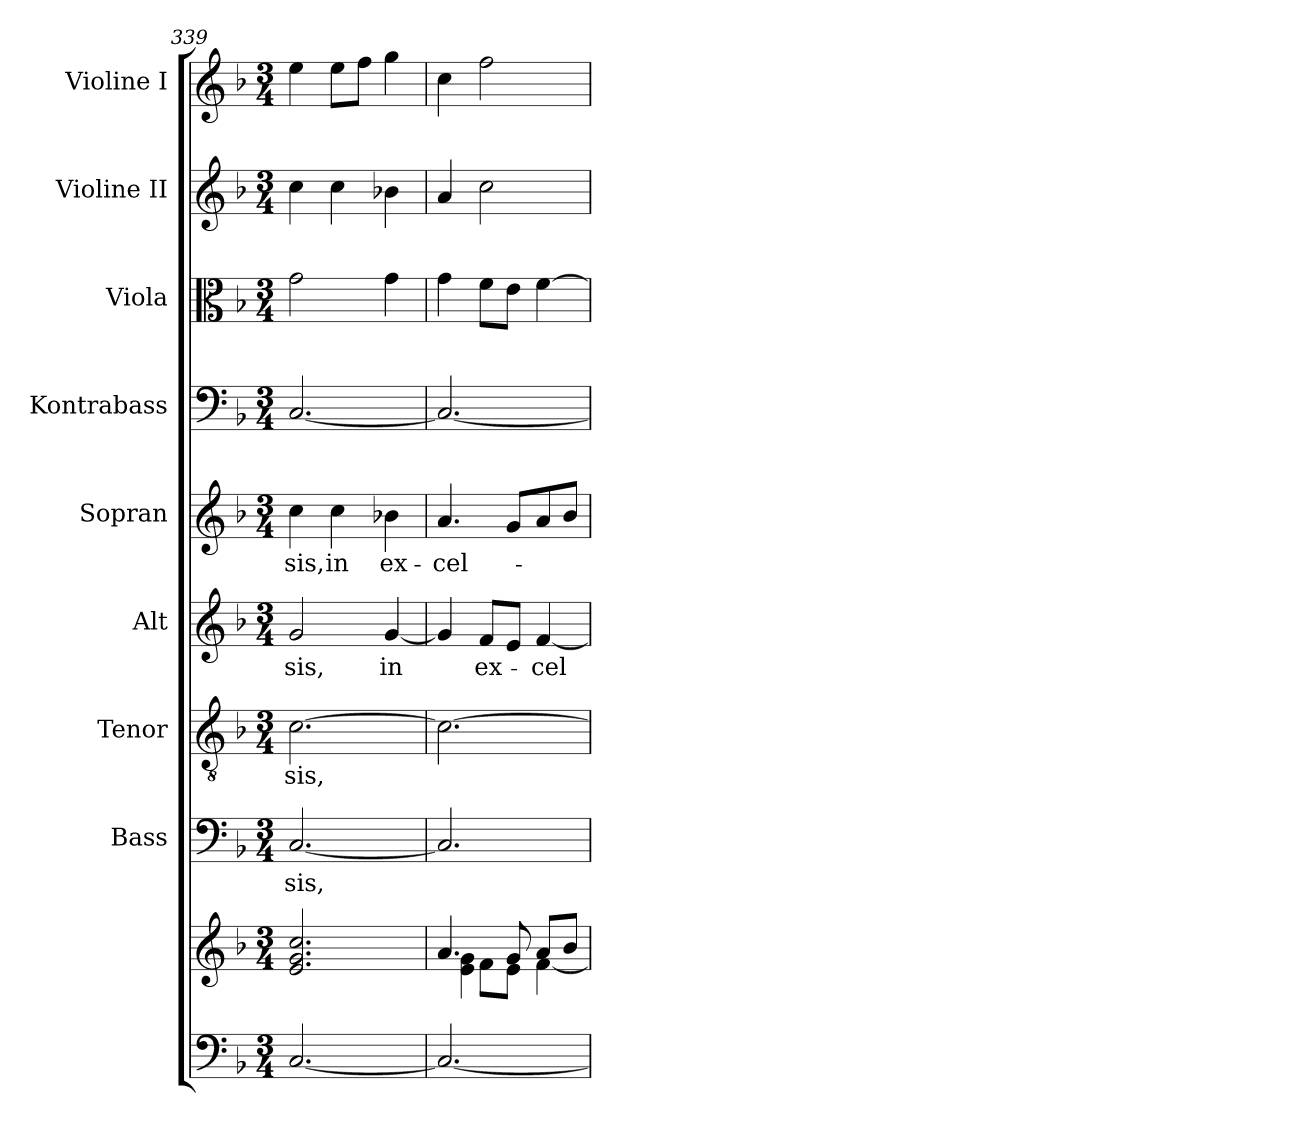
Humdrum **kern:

**kern	**kern	**kern	**text	**kern	**text	**kern	**text	**kern	**text	**kern	**kern	**kern	**kern
*part9	*part9	*part8	*part8	*part7	*part7	*part6	*part6	*part5	*part5	*part4	*part3	*part2	*part1
*staff10	*staff9	*staff8	*staff8	*staff7	*staff7	*staff6	*staff6	*staff5	*staff5	*staff4	*staff3	*staff2	*staff1
*	*	*I"Bass	*	*I"Tenor	*	*I"Alt	*	*I"Sopran	*	*I"Kontrabass	*I"Viola	*I"Violine II	*I"Violine I
*	*	*I'B.	*	*I'T.	*	*I'A.	*	*I'S.	*	*I'Kb.	*I'Vla.	*I'Vl. II	*I'Vl. I
*clefF4	*clefG2	*clefF4	*	*clefGv2	*	*clefG2	*	*clefG2	*	*clefF4	*clefC3	*clefG2	*clefG2
*	*	*	*	*	*	*	*	*	*	*ITrd7c12	*	*	*
*k[b-]	*k[b-]	*k[b-]	*	*k[b-]	*	*k[b-]	*	*k[b-]	*	*k[b-]	*k[b-]	*k[b-]	*k[b-]
*F:	*F:	*F:	*	*F:	*	*F:	*	*F:	*	*F:	*F:	*F:	*F:
*M3/4	*M3/4	*M3/4	*	*M3/4	*	*M3/4	*	*M3/4	*	*M3/4	*M3/4	*M3/4	*M3/4
=339	=339	=339	=339	=339	=339	=339	=339	=339	=339	=339	=339	=339	=339
!	!	!	!LO:LY:b	!	!LO:LY:b	!	!LO:LY:b	!	!LO:LY:b	!	!	!	!
[2.C/	2.e/ 2.g/ 2.cc/	[2.C/	-sis,	[2.c\	-sis,	2g/	-sis,	4cc\	-sis,	[2.CC/	2g\	4cc\	4ee\
!	!	!	!	!	!	!	!	!	!LO:LY:b	!	!	!	!
.	.	.	.	.	.	.	.	4cc\	in	.	.	4cc\	8ee\L
.	.	.	.	.	.	.	.	.	.	.	.	.	8ff\J
!	!	!	!	!	!	!	!LO:LY:b	!	!LO:LY:b	!	!	!	!
.	.	.	.	.	.	[4g/	in	4b-X\	ex-	.	4g\	4b-X\	4gg\
=340	=340	=340	=340	=340	=340	=340	=340	=340	=340	=340	=340	=340	=340
*	*^	*	*	*	*	*	*	*	*	*	*	*	*
!	!	!	!	!	!	!	!	!	!	!LO:LY:b	!	!	!	!
2.C/_	4.a/	4e\ 4g\	2.C/]	.	2.c\_	.	4g/]	.	4.a/	-cel-	2.CC/_	4g\	4a/	4cc\
!	!	!	!	!	!	!	!	!LO:LY:b	!	!	!	!	!	!
.	.	8f\L	.	.	.	.	8f/L	ex-	.	.	.	8f\L	2cc\	2ff\
.	8g/	8e\J	.	.	.	.	8e/J	.	8g/L	.	.	8e\J	.	.
!	!	!	!	!	!	!	!	!LO:LY:b	!	!	!	!	!	!
.	8a/L	[<4f\	.	.	.	.	[4f/	-cel-	8a/	.	.	[4f\	.	.
.	8b-/J	.	.	.	.	.	.	.	8b-/J	.	.	.	.	.
*	*v	*v	*	*	*	*	*	*	*	*	*	*	*	*
=	=	=	=	=	=	=	=	=	=	=	=	=	=
*-	*-	*-	*-	*-	*-	*-	*-	*-	*-	*-	*-	*-	*-
